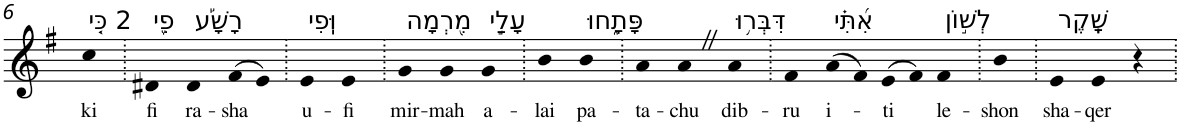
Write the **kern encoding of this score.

**kern	**text
*part1	*part1
*staff1	*staff1
*I"Piano	*
*I'Pno	*
!!LO:PB:g=z
*clefG2	*
*k[f#]	*
*G:	*
=6	=6
!LO:TX:a:t=2 כִּ֤י	!
!	!LO:LY:b
4cc	ki
=7.	=7.
!LO:TX:a:t=פִ֪י	!
!	!LO:LY:b
4d#X	fi
!LO:TX:a:t=רָשָׁ֡ע	!
!	!LO:LY:b
4d#	ra-
!	!LO:LY:b
(>8f#	-sha
8e)	.
=8.	=8.
!LO:TX:a:t=וּֽפִי	!
!	!LO:LY:b
4e	u-
!	!LO:LY:b
4e	-fi
=9.	=9.
!LO:TX:a:t=מִ֭רְמָה	!
!	!LO:LY:b
4g	mir-
!	!LO:LY:b
4g	-mah
!LO:TX:a:t=עָלַ֣י	!
!	!LO:LY:b
4g	a-
=10.	=10.
!	!LO:LY:b
4b	-lai
!LO:TX:a:t=פָּתָ֑חוּ	!
!	!LO:LY:b
4b	pa-
=11.	=11.
!	!LO:LY:b
4a	-ta-
!	!LO:LY:b
4aZ	-chu
!LO:TX:a:t=דִּבְּר֥וּ	!
!	!LO:LY:b
4a	dib-
=12.	=12.
!	!LO:LY:b
4f#	-ru
!LO:TX:a:t=אִ֝תִּ֗י	!
!	!LO:LY:b
(>8a	i-
8f#)	.
!	!LO:LY:b
(>8e	-ti
8f#)	.
!LO:TX:a:t=לְשׁ֣וֹן	!
!	!LO:LY:b
4f#	le-
=13.	=13.
!	!LO:LY:b
4b	-shon
=14.	=14.
!LO:TX:a:t=שָֽׁקֶר	!
!	!LO:LY:b
4e	sha-
!	!LO:LY:b
4e	-qer
4r	.
=.	=.
*-	*-
